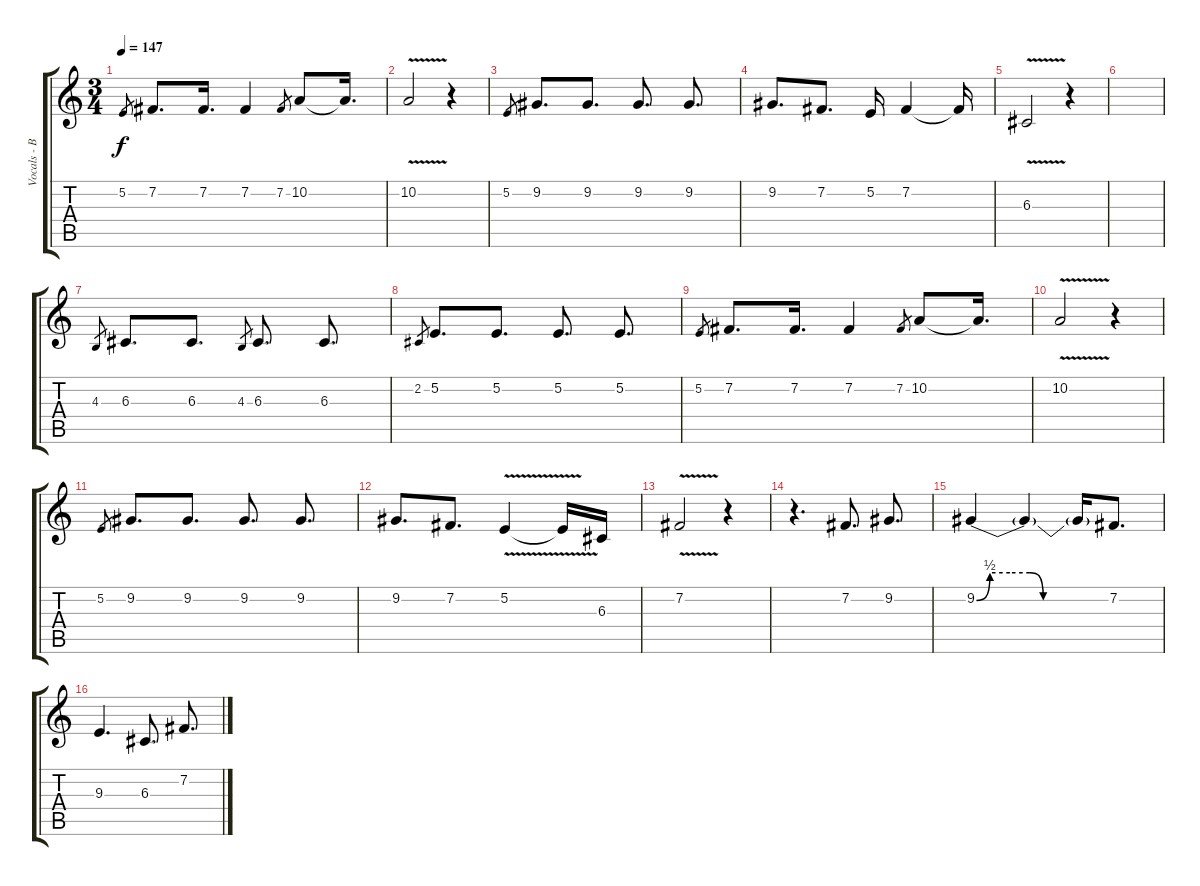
\track ("Vocals - Backing Vocals" "Vocals - B") {instrument lead2sawtooth}
\staff {score tabs}
\tuning (E4 B3 G3 D3 A2 E2) {hide}
\ts (3 4)
\tempo 147
\clef g2
\ks c
5.2.8{gr dy f} 7.2.8{d} 7.2.16{d} 7.2.4 7.2.8{gr} 10.2.8 10.2{t}.16{d} |
10.2{v}.2 r.4 |
5.2.8{gr} 9.2.8{d} 9.2.8{d} 9.2.8{d} 9.2.8{d} |
9.2.8{d} 7.2.8{d} 5.2.16 7.2.4 7.2{t}.16 |
6.3{v}.2 r.4 |
|
4.3.8{gr} 6.3.8{d} 6.3.8{d} 4.3.8{gr} 6.3.8{d} 6.3.8{d} |
2.2.8{gr} 5.2.8{d} 5.2.8{d} 5.2.8{d} 5.2.8{d} |
5.2.8{gr} 7.2.8{d} 7.2.16{d} 7.2.4 7.2.8{gr} 10.2.8 10.2{t}.16{d} |
10.2{v}.2 r.4 |
5.2.8{gr} 9.2.8{d} 9.2.8{d} 9.2.8{d} 9.2.8{d} |
9.2.8{d} 7.2.8{d} 5.2{v}.4 5.2{t}.16 6.3.16 |
7.2{v}.2 r.4 |
\section ("" "")
r.4{d} 7.2.8{d} 9.2.8{d} |
9.2{be (custom 0 0 6 2 15 2 24 2 30 0 45 0 60 0)}.4 9.2{t}.4 9.2{t}.16 7.2.8{d} |
9.3.4{d} 6.3.8{d} 7.2.8{d}
